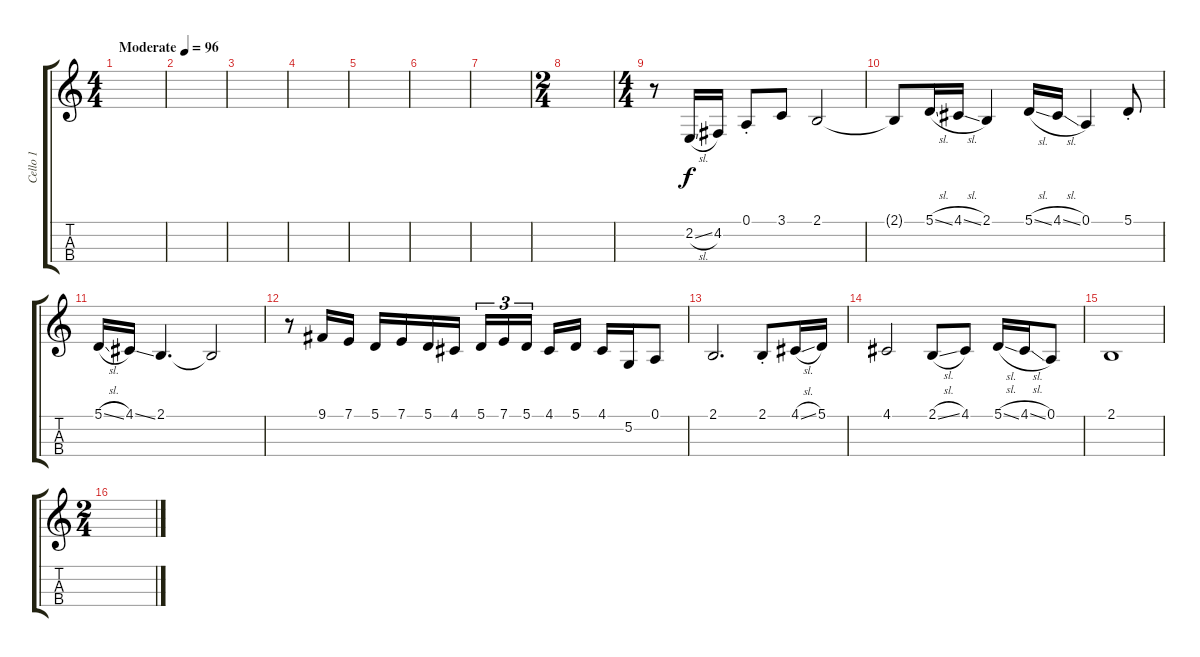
\track ("Cello 1" "Cello 1") {instrument cello}
\staff {score tabs}
\tuning (A3 D3 G2 C2) {hide}
\ts (4 4)
\tempo (96 "Moderate")
\clef g2
\ks c
|
|
|
|
|
|
|
\ts (2 4)
|
\ts (4 4)
r.8 2.2{sl}.16 4.2.16 0.1{st}.8 3.1.8 2.1.2 |
2.1{t}.8 5.1{sl}.16 4.1{sl}.16 2.1.4 5.1{sl}.16 4.1{sl}.16 0.1.4 5.1{st}.8 |
5.1{sl}.16 4.1{ss}.16 2.1.4{d} 2.1{t}.2 |
r.8 9.1.16 7.1.16 5.1.16 7.1.16 5.1.16 4.1.16 5.1.16{tu (3 2)} 7.1.16{tu (3 2)} 5.1.16{tu (3 2) beam splitsecondary} 4.1.16 5.1.16 4.1.16 5.2.16 0.1.8 |
2.1.2{d} 2.1{st}.8 4.1{sl}.16 5.1.16 |
4.1.2 2.1{sl}.8 4.1.8 5.1{sl}.16 4.1{sl}.16 0.1.8 |
2.1.1 |
\ts (2 4)
